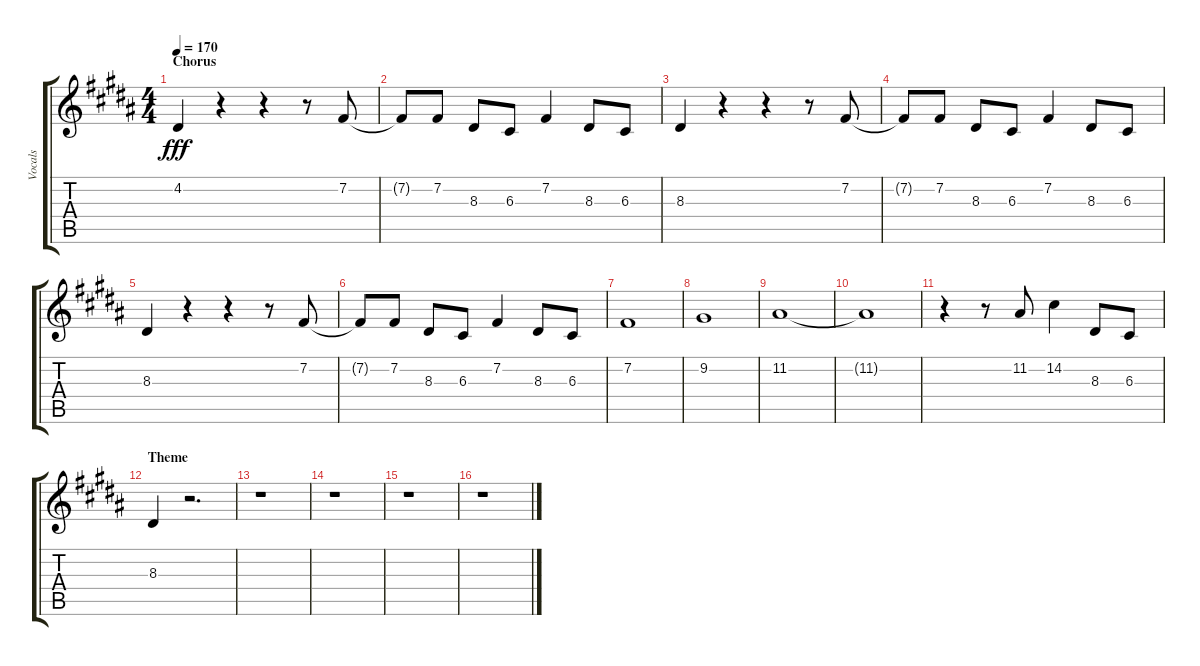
\track ("Vocals" "Vocals") {instrument lead2sawtooth}
\staff {score tabs}
\tuning (E4 B3 G3 D3 A2 E2) {hide}
\ts (4 4)
\section ("" "Chorus")
\tempo 170
\clef g2
\ks b
4.2.4{dy fff} r.4 r.4 r.8 7.2.8 |
7.2{t}.8 7.2.8 8.3.8 6.3.8 7.2.4 8.3.8 6.3.8 |
8.3.4 r.4 r.4 r.8 7.2.8 |
7.2{t}.8 7.2.8 8.3.8 6.3.8 7.2.4 8.3.8 6.3.8 |
8.3.4 r.4 r.4 r.8 7.2.8 |
7.2{t}.8 7.2.8 8.3.8 6.3.8 7.2.4 8.3.8 6.3.8 |
7.2.1 |
9.2.1 |
11.2.1 |
11.2{t}.1 |
r.4 r.8 11.2.8 14.2.4 8.3.8 6.3.8 |
\section ("" "Theme")
8.3.4 r.2{d} |
r.1 |
r.1 |
r.1 |
r.1
